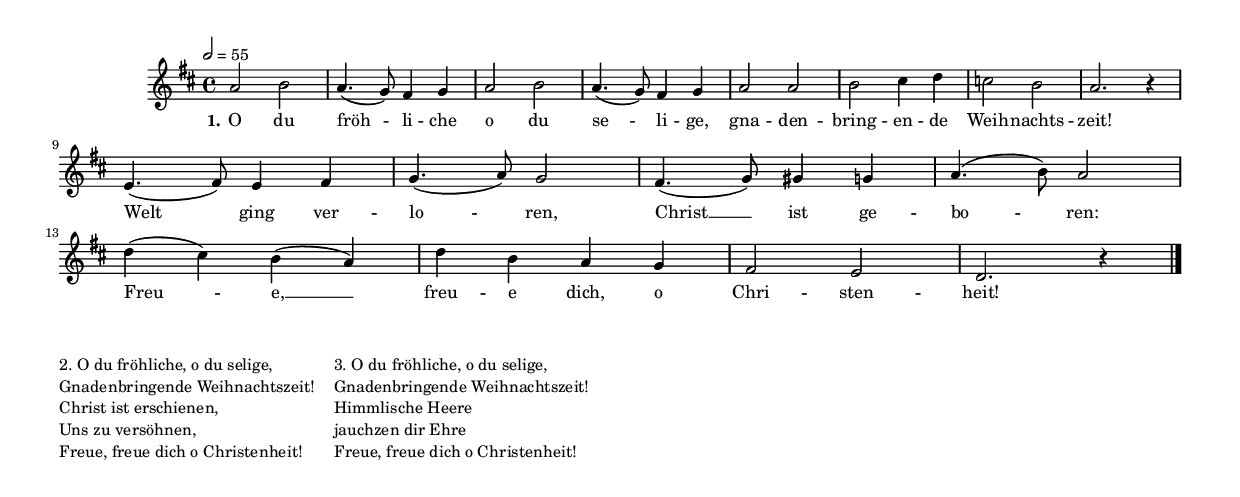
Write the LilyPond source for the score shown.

\version "2.24.3"
\include "global.ly"

KeyandTime = {
  \time 4/4
  %Tonart
  \key d \major
  \tempo 2 = 55
}

Melodie = \relative c'' { \set Staff.midiInstrument = #"choir aahs"
  a2 h a4.( g8) fis4 g a2 h a4.( g8) fis4 g a2 a h cis4 d c2 h a2. r4 \break
  e4.( fis8) e4 fis g4.( a8) g2 fis4.( g8) gis4 g a4.( h8) a2 \break
  d4( cis) h( a) d h a g fis2 e d2. r4
  \bar "|."
}

ersteStrophe = \lyricmode {
  \set stanza = "1."
  O du fröh -- li -- che o du se -- li -- ge,
  gna -- den -- bring -- en -- de Weih -- nachts -- zeit!
  Welt__ ging ver -- lo -- ren, Christ __ ist ge -- bo -- ren:
  Freu -- e, __ freu -- e dich, o Chri -- sten -- heit! 
}


zweiteStrophe = "
2. O du fröhliche, o du selige,

Gnadenbringende Weihnachtszeit!

Christ ist erschienen,

Uns zu versöhnen,

Freue, freue dich o Christenheit!"

dritteStrophe = "
3. O du fröhliche, o du selige,

Gnadenbringende Weihnachtszeit!

Himmlische Heere

jauchzen dir Ehre

Freue, freue dich o Christenheit!"


\bookpart {
    \score {
    \new ChoirStaff = "firstStaff"
    <<
      \new Voice = "Melodie" {
        \KeyandTime
        \Melodie
        \addlyrics { \ersteStrophe }
      }
    >>
    \layout{

    }
    \midi {}
  }
  \markup {
    \vspace #3
    \wordwrap-string \zweiteStrophe 
    \hspace #2
    \wordwrap-string \dritteStrophe 
  }

}  